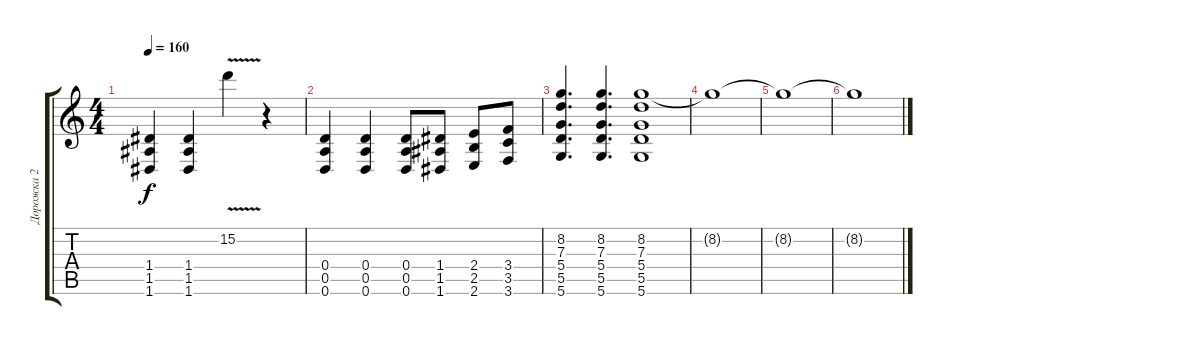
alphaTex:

\track ("Дорожка 2" "Дорожка 2") {instrument distortionguitar}
\staff {score tabs}
\tuning (E4 B3 G3 D3 A2 D2) {hide}
\ts (4 4)
\tempo 160
\clef g2
\ks c
(1.4 1.5 1.6).4{dy f} (1.4 1.5 1.6).4 15.2{v}.4 r.4 |
(0.4 0.5 0.6).4 (0.4 0.5 0.6).4 (0.4 0.5 0.6).8 (1.4 1.5 1.6).8 (2.4 2.5 2.6).8 (3.4 3.5 3.6).8 |
(8.2 7.3 5.4 5.5 5.6).4{d} (8.2 7.3 5.4 5.5 5.6).4{d} (8.2 7.3 5.4 5.5 5.6).1 |
8.2{t}.1 |
8.2{t}.1 |
8.2{t}.1
